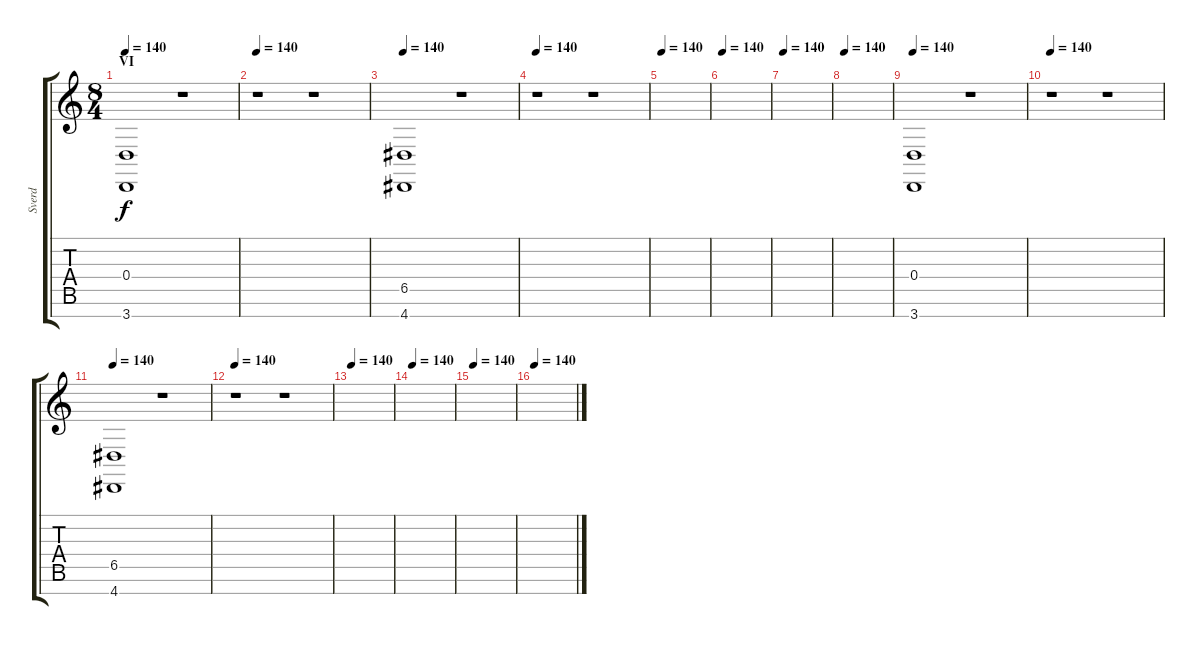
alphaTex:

\track ("Sverd" "Sverd") {instrument electricgrandpiano}
\staff {score tabs}
\tuning (E4 B3 G3 D3 A2 E2 B1) {hide}
\ts (8 4)
\section ("" "VI")
\tempo 140
\clef g2
\ks c
(0.4 3.7).1{dy f instrument vibraphone} r.1 |
\tempo 140
r.1 r.1 |
\tempo 140
(6.5 4.7).1{instrument vibraphone} r.1 |
\tempo 140
r.1 r.1 |
\tempo 140
|
\tempo 140
|
\tempo 140
|
\tempo 140
|
\tempo 140
(0.4 3.7).1{instrument vibraphone} r.1 |
\tempo 140
r.1 r.1 |
\tempo 140
(6.5 4.7).1{instrument vibraphone} r.1 |
\tempo 140
r.1 r.1 |
\tempo 140
|
\tempo 140
|
\tempo 140
|
\tempo 140
